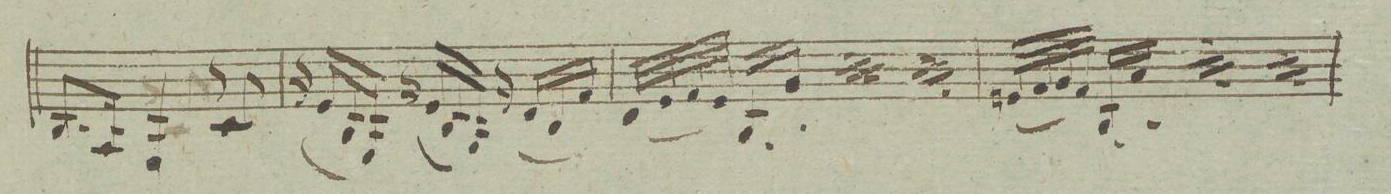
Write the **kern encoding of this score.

**kern	**dynam
*I"Violino. 2do	*
*clefG2	*
*k[b-e-a-]	*
*M3/4	*
8.B-/L	.
16A-/Jk	.
4G/	.
8r	.
8c/	.
=13	=13
16r	.
(16e-/LL	.
16B-/	.
16G/JJ)	.
16r	.
(16e-/LL	.
16B-/	.
16G/JJ)	.
16r	.
(16d/LL	.
16d/	.
16f/JJ)	.
=14	=14
32d/LLL	.
32e-/	.
32f/	.
32e-/JJJ	.
16B-'/LL	.
16g'/JJ	.
*rep	*
(32d/LLL	.
32e-/	.
32f/	.
32e-/JJJ)	.
*Xrep	*
*rep	*
16B-'/LL	.
16g'/JJ	.
(32d/LLL	.
32e-/	.
32f/	.
32e-/JJJ)	.
16B-'/LL	.
16g'/JJ	.
*Xrep	*
=15	=15
(32en/LLL	.
32f/	.
32g/	.
32f/JJJ)	.
16B-'/LL	.
16a-'/JJ	.
*rep	*
(32e/LLL	.
32f/	.
32g/	.
32f/JJJ)	.
16B-'/LL	.
16a-'/JJ	.
*Xrep	*
*rep	*
(32e/LLL	.
32f/	.
32g/	.
32f/JJJ)	.
16B-'/LL	.
16a-'/JJ	.
*Xrep	*
=16	=16
*-	*-
